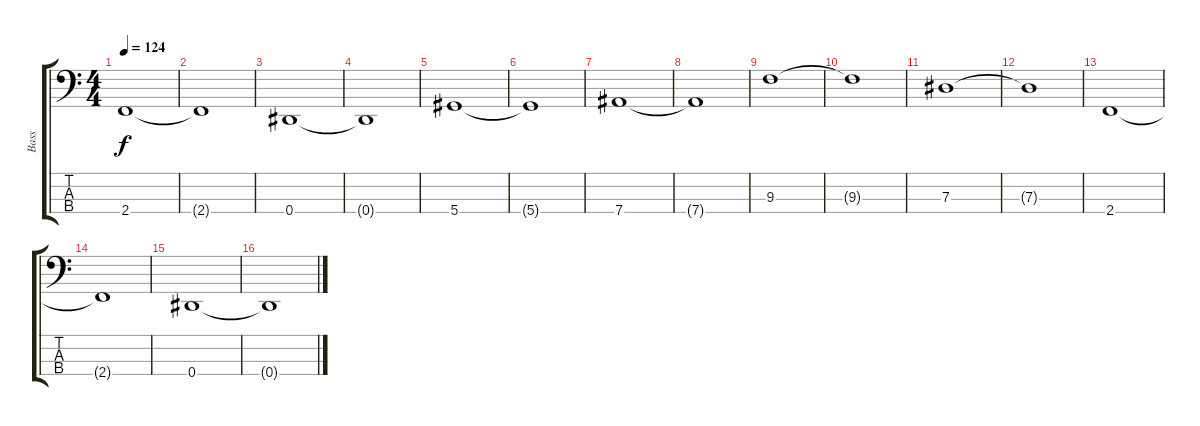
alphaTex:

\track ("Bass" "Bass") {instrument electricbasspick}
\staff {score tabs}
\tuning (Gb2 Db2 Ab1 Eb1) {hide}
\ts (4 4)
\tempo 124
\clef f4
\ks c
2.4.1{dy f} |
2.4{t}.1 |
0.4.1 |
0.4{t}.1 |
5.4.1 |
5.4{t}.1 |
7.4.1 |
7.4{t}.1 |
9.3.1 |
9.3{t}.1 |
7.3.1 |
7.3{t}.1 |
2.4.1 |
2.4{t}.1 |
0.4.1 |
0.4{t}.1
